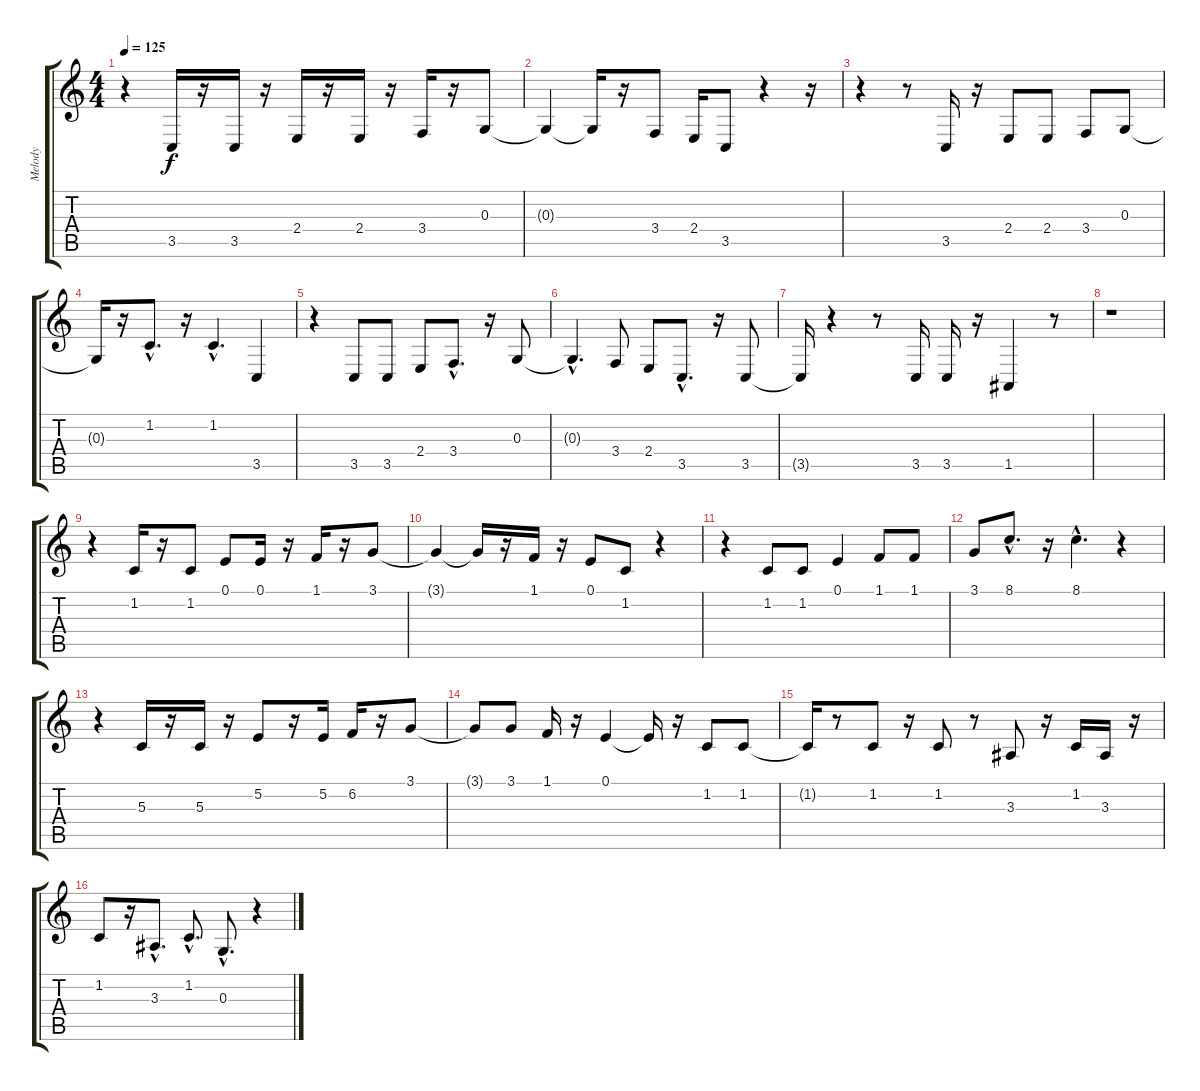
\track ("Melody" "Melody") {instrument altosax}
\staff {score tabs}
\tuning (E4 B3 G3 D3 A2 E2) {hide}
\ts (4 4)
\tempo 125
\clef g2
\ks c
r.4{dy f} 3.5.16 r.16 3.5.16 r.16 2.4.16 r.16 2.4.16 r.16 3.4.16 r.16 0.3.8 |
0.3{t}.4 0.3{t}.16 r.16 3.4.8 2.4.16 3.5.8 r.4 r.16 |
r.4 r.8 3.5.16 r.16 2.4.8 2.4.8 3.4.8 0.3.8 |
0.3{t}.16 r.16 1.2{hac}.8{d} r.16 1.2{hac}.4{d} 3.5.4 |
r.4 3.5.8 3.5.8 2.4.8 3.4{hac}.8{d} r.16 0.3.8 |
0.3{hac t}.4{d} 3.4.8 2.4.8 3.5{hac}.8{d} r.16 3.5.8 |
3.5{t}.16 r.4 r.8 3.5.16 3.5.16 r.16 1.5.4 r.8 |
r.1 |
r.4 1.2.16 r.16 1.2.8 0.1.8 0.1.16 r.16 1.1.16 r.16 3.1.8 |
3.1{t}.4 3.1{t}.16 r.16 1.1.16 r.16 0.1.8 1.2.8 r.4 |
r.4 1.2.8 1.2.8 0.1.4 1.1.8 1.1.8 |
3.1.8 8.1{hac}.8{d} r.16 8.1{hac}.4{d} r.4 |
r.4 5.3.16 r.16 5.3.16 r.16 5.2.8 r.16 5.2.16 6.2.16 r.16 3.1.8 |
3.1{t}.8 3.1.8 1.1.16 r.16 0.1.4 0.1{t}.16 r.16 1.2.8 1.2.8 |
1.2{t}.16 r.8 1.2.8 r.16 1.2.8 r.8 3.3.8 r.16 1.2.16 3.3.16 r.16 |
1.2.8 r.16 3.3{hac}.8{d} 1.2{hac}.8{d} 0.3{hac}.8{d} r.4
